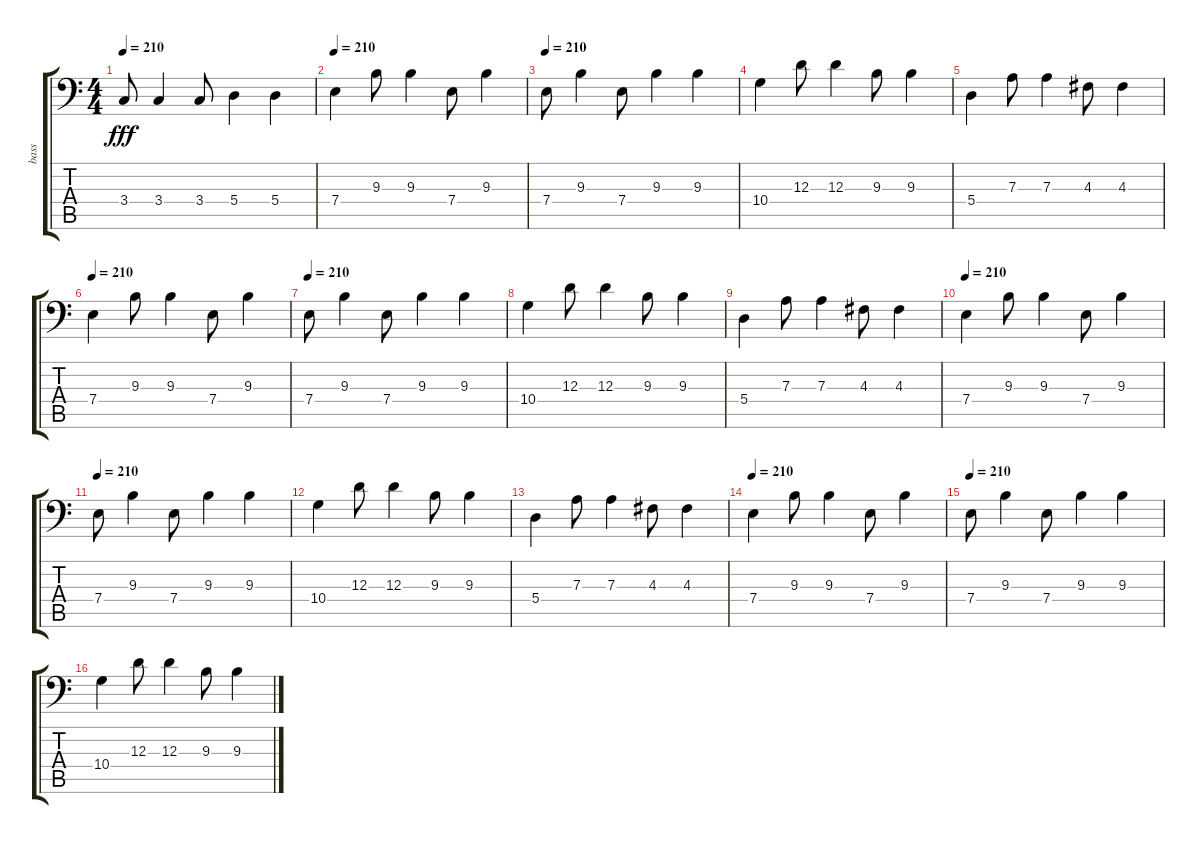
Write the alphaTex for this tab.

\track ("bass" "bass") {instrument electricbassfinger}
\staff {score tabs}
\tuning (C3 G2 D2 A1 E1 B0) {hide}
\ts (4 4)
\tempo 210
\clef f4
\ks c
3.4.8{dy fff} 3.4.4 3.4.8 5.4.4 5.4.4 |
\section ("" "")
\tempo 210
7.4.4 9.3.8 9.3.4 7.4.8 9.3.4 |
\tempo 210
7.4.8 9.3.4 7.4.8 9.3.4 9.3.4 |
10.4.4 12.3.8 12.3.4 9.3.8 9.3.4 |
5.4.4 7.3.8 7.3.4 4.3.8 4.3.4 |
\tempo 210
7.4.4 9.3.8 9.3.4 7.4.8 9.3.4 |
\tempo 210
7.4.8 9.3.4 7.4.8 9.3.4 9.3.4 |
10.4.4 12.3.8 12.3.4 9.3.8 9.3.4 |
5.4.4 7.3.8 7.3.4 4.3.8 4.3.4 |
\tempo 210
7.4.4 9.3.8 9.3.4 7.4.8 9.3.4 |
\tempo 210
7.4.8 9.3.4 7.4.8 9.3.4 9.3.4 |
10.4.4 12.3.8 12.3.4 9.3.8 9.3.4 |
5.4.4 7.3.8 7.3.4 4.3.8 4.3.4 |
\tempo 210
7.4.4 9.3.8 9.3.4 7.4.8 9.3.4 |
\tempo 210
7.4.8 9.3.4 7.4.8 9.3.4 9.3.4 |
10.4.4 12.3.8 12.3.4 9.3.8 9.3.4
